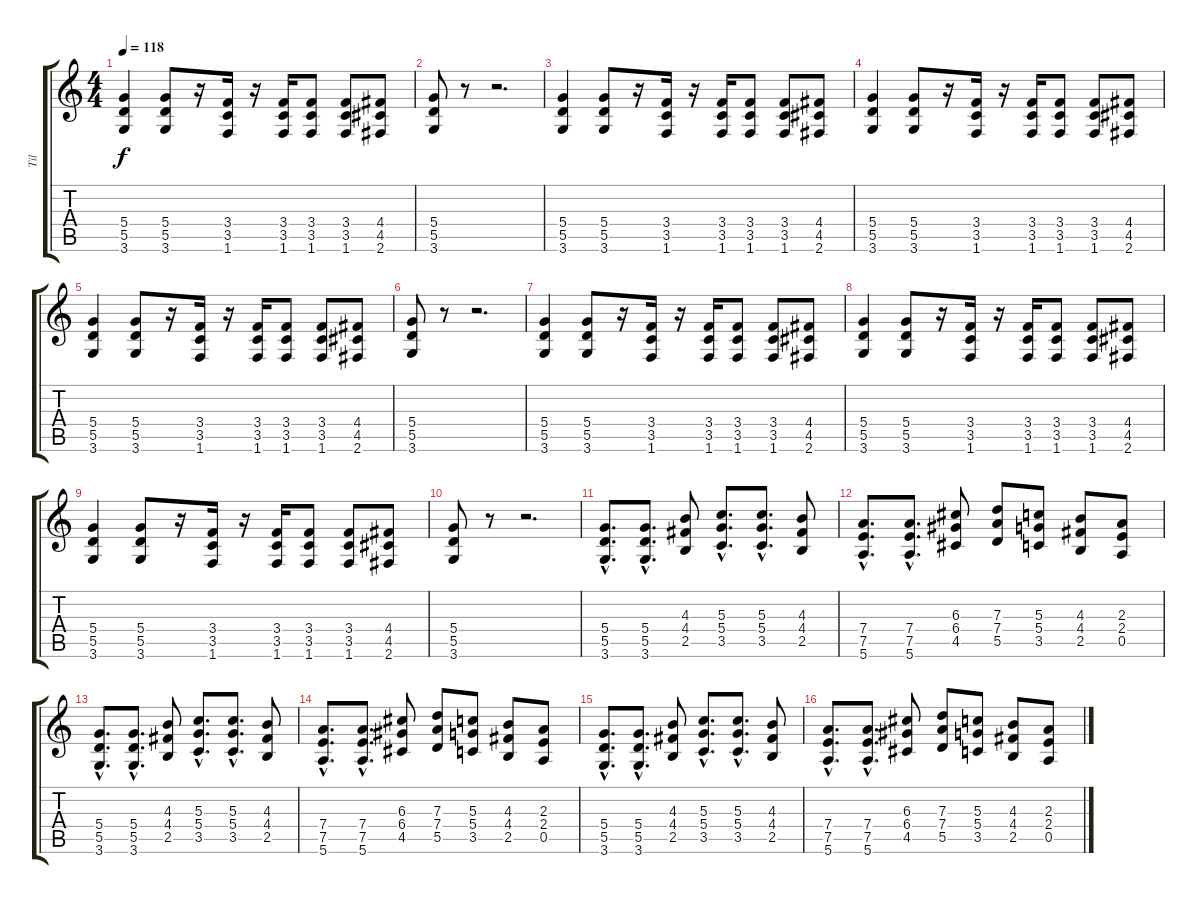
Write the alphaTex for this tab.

\track ("Til" "Til") {instrument electricguitarclean}
\staff {score tabs}
\tuning (E4 B3 G3 D3 A2 E2) {hide}
\ts (4 4)
\tempo 118
\clef g2
\ks c
(5.4 5.5 3.6).4{dy f} (5.4 5.5 3.6).8 r.16 (3.4 3.5 1.6).16 r.16 (3.4 3.5 1.6).16 (3.4 3.5 1.6).8 (3.4 3.5 1.6).8 (4.4 4.5 2.6).8 |
(5.4 5.5 3.6).8 r.8 r.2{d} |
(5.4 5.5 3.6).4 (5.4 5.5 3.6).8 r.16 (3.4 3.5 1.6).16 r.16 (3.4 3.5 1.6).16 (3.4 3.5 1.6).8 (3.4 3.5 1.6).8 (4.4 4.5 2.6).8 |
(5.4 5.5 3.6).4 (5.4 5.5 3.6).8 r.16 (3.4 3.5 1.6).16 r.16 (3.4 3.5 1.6).16 (3.4 3.5 1.6).8 (3.4 3.5 1.6).8 (4.4 4.5 2.6).8 |
(5.4 5.5 3.6).4 (5.4 5.5 3.6).8 r.16 (3.4 3.5 1.6).16 r.16 (3.4 3.5 1.6).16 (3.4 3.5 1.6).8 (3.4 3.5 1.6).8 (4.4 4.5 2.6).8 |
(5.4 5.5 3.6).8 r.8 r.2{d} |
(5.4 5.5 3.6).4 (5.4 5.5 3.6).8 r.16 (3.4 3.5 1.6).16 r.16 (3.4 3.5 1.6).16 (3.4 3.5 1.6).8 (3.4 3.5 1.6).8 (4.4 4.5 2.6).8 |
(5.4 5.5 3.6).4 (5.4 5.5 3.6).8 r.16 (3.4 3.5 1.6).16 r.16 (3.4 3.5 1.6).16 (3.4 3.5 1.6).8 (3.4 3.5 1.6).8 (4.4 4.5 2.6).8 |
(5.4 5.5 3.6).4 (5.4 5.5 3.6).8 r.16 (3.4 3.5 1.6).16 r.16 (3.4 3.5 1.6).16 (3.4 3.5 1.6).8 (3.4 3.5 1.6).8 (4.4 4.5 2.6).8 |
(5.4 5.5 3.6).8 r.8 r.2{d} |
(5.4{hac} 5.5{hac} 3.6{hac}).8{d} (5.4{hac} 5.5{hac} 3.6{hac}).8{d} (4.3 4.4 2.5).8 (5.3{hac} 5.4{hac} 3.5{hac}).8{d} (5.3{hac} 5.4{hac} 3.5{hac}).8{d} (4.3 4.4 2.5).8 |
(7.4{hac} 7.5{hac} 5.6{hac}).8{d} (7.4{hac} 7.5{hac} 5.6{hac}).8{d} (6.3 6.4 4.5).8 (7.3 7.4 5.5).8 (5.3 5.4 3.5).8 (4.3 4.4 2.5).8 (2.3 2.4 0.5).8 |
(5.4{hac} 5.5{hac} 3.6{hac}).8{d} (5.4{hac} 5.5{hac} 3.6{hac}).8{d} (4.3 4.4 2.5).8 (5.3{hac} 5.4{hac} 3.5{hac}).8{d} (5.3{hac} 5.4{hac} 3.5{hac}).8{d} (4.3 4.4 2.5).8 |
(7.4{hac} 7.5{hac} 5.6{hac}).8{d} (7.4{hac} 7.5{hac} 5.6{hac}).8{d} (6.3 6.4 4.5).8 (7.3 7.4 5.5).8 (5.3 5.4 3.5).8 (4.3 4.4 2.5).8 (2.3 2.4 0.5).8 |
(5.4{hac} 5.5{hac} 3.6{hac}).8{d} (5.4{hac} 5.5{hac} 3.6{hac}).8{d} (4.3 4.4 2.5).8 (5.3{hac} 5.4{hac} 3.5{hac}).8{d} (5.3{hac} 5.4{hac} 3.5{hac}).8{d} (4.3 4.4 2.5).8 |
(7.4{hac} 7.5{hac} 5.6{hac}).8{d} (7.4{hac} 7.5{hac} 5.6{hac}).8{d} (6.3 6.4 4.5).8 (7.3 7.4 5.5).8 (5.3 5.4 3.5).8 (4.3 4.4 2.5).8 (2.3 2.4 0.5).8
